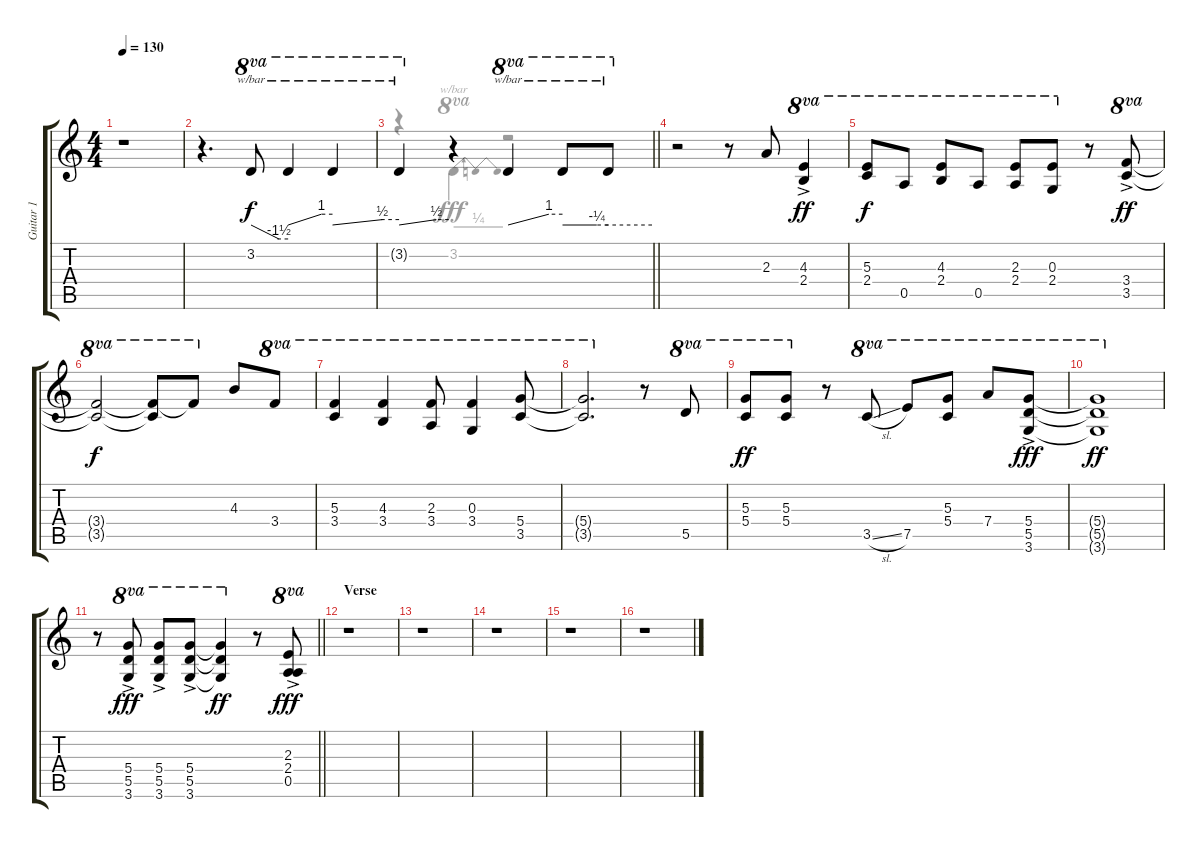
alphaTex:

\track ("Guitar 1" "Guitar 1") {instrument distortionguitar}
\staff {score tabs}
\tuning (E4 B3 G3 D4 A3 E3) {hide}
\voice
\ts (4 4)
\tempo 130
\clef g2
\ks c
r.1{dy f instrument distortionguitar} |
r.4{d} 3.2.8{tbe (custom default 0 0 45 -6 60 -6) ot 8va} 3.2{t}.4{tbe (custom default 0 0 45 4 60 4) ot 8va} 3.2{t}.4{tbe (custom default 0 0 45 2 60 2) ot 8va} |
\barLineRight lightlight
3.2{t}.4{tbe (custom default 0 0 45 2 60 2) ot 8va} r.4 3.2{t}.4{tbe (custom default 0 0 45 4 60 4) ot 8va} 3.2{t}.8{tbe (custom default 0 0 45 -1 60 -1) ot 8va} 3.2{t}.8{tbe (hold default 0 0 60 0) ot 8va} |
\section ("" "")
r.2 r.8 2.3.8 (4.3{ac} 2.4{ac}).4{ot 8va dy ff} |
(5.3 2.4).8{ot 8va dy f} 0.5.8{ot 8va} (4.3 2.4).8{ot 8va} 0.5.8{ot 8va} (2.3 2.4).8{ot 8va} (0.3 2.4).8{ot 8va} r.8 (3.4{ac} 3.5{ac}).8{ot 8va dy ff} |
(3.4{t} 3.5{t}).2{ot 8va dy f} (3.4{t} 3.5{t}).8{ot 8va} 3.4{t}.8{ot 8va} 4.3.8 3.4.8{ot 8va} |
(5.3 3.4).4{ot 8va} (4.3 3.4).4{ot 8va} (2.3 3.4).8{ot 8va} (0.3 3.4).4{ot 8va} (5.4 3.5).8{ot 8va} |
(5.4{t} 3.5{t}).2{d ot 8va} r.8 5.5.8{ot 8va} |
(5.3 5.4).8{ot 8va dy ff} (5.3 5.4).8{ot 8va} r.8 3.5{sl}.8{ot 8va} 7.5.8{ot 8va} (5.3 5.4).8{ot 8va} 7.4.8{ot 8va} (5.4{ac} 5.5{ac} 3.6{ac}).8{ot 8va dy fff} |
(5.4{t} 5.5{t} 3.6{t}).1{ot 8va dy ff} |
\barLineRight lightlight
r.8 (5.4{ac} 5.5{ac} 3.6{ac}).8{ot 8va dy fff} (5.4{ac} 5.5{ac} 3.6{ac}).8{ot 8va} (5.4{ac} 5.5{ac} 3.6{ac}).8{ot 8va} (5.4{t} 5.5{t} 3.6{t}).4{ot 8va dy ff} r.8 (2.3{ac} 2.4{ac} 0.5{ac}).8{ot 8va dy fff} |
\section ("" "Verse")
r.1 |
r.1 |
r.1 |
r.1 |
r.1
\voice
\clef g2
\ottava regular
\simile none
\ks c
|
|
\barLineRight lightlight
r.4 3.2.4{tbe (dip default 0 0 30 1 60 0) ot 8va} r.2 |
|
|
|
|
|
|
|
\barLineRight lightlight
|
|
|
|
|
